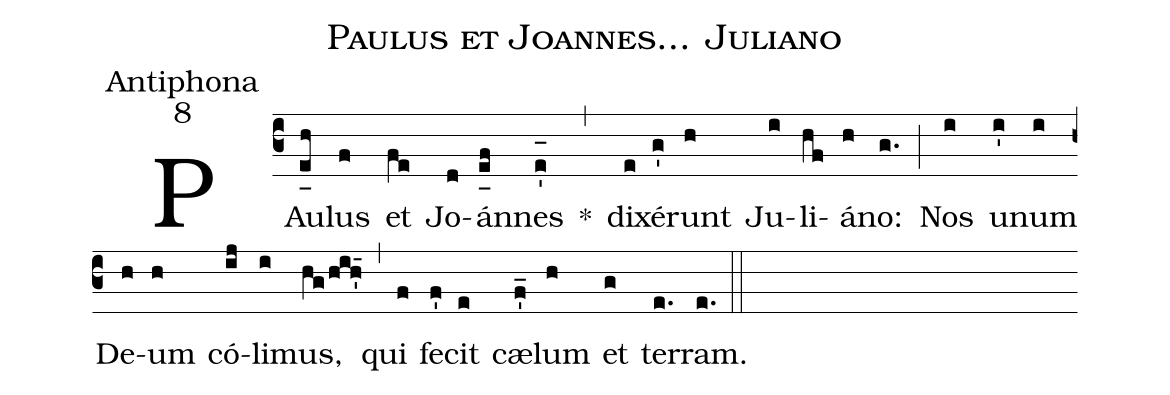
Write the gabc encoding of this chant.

name:Paulus et Joannes... Juliano;
office-part:Antiphona;
mode:8;
%%
(c3) PAu(e_[uh:l]h)lus(f) et(fe) Jo(d)án(e_[uh:l]f)nes(e'_[oh:h]) *(,) di(e)xé(g')runt(h) Ju(i)li(hf)á(h)no:(g.) (;) Nos(i) u(i')num(i) De(h)um(h) có(ij)li(i)mus,(hg/hih'_15) (,) qui(f) fe(f')cit(e) cæ(f'_)lum(h) et(g) ter(e.)ram.(e.) (::)

%<eu>E(h) u(h) o(g) u(h) a(f) e.</eu>(e.) (::)
